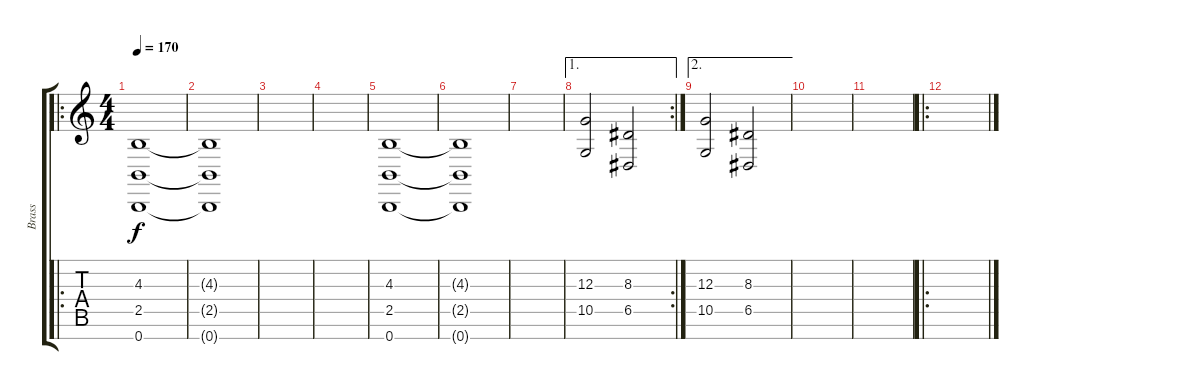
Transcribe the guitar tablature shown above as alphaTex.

\track ("Brass" "Brass") {instrument tuba}
\staff {score tabs}
\tuning (E4 B3 G3 D3 A2 E2 B1) {hide}
\ro
\ts (4 4)
\tempo 170
\clef g2
\ks c
(4.3 2.5 0.7).1{dy f} |
(4.3{t} 2.5{t} 0.7{t}).1 |
|
|
(4.3 2.5 0.7).1 |
(4.3{t} 2.5{t} 0.7{t}).1 |
|
\ae 1
\rc 2
(12.3 10.5).2 (8.3 6.5).2 |
\ae 2
(12.3 10.5).2 (8.3 6.5).2 |
|
|
\ro
